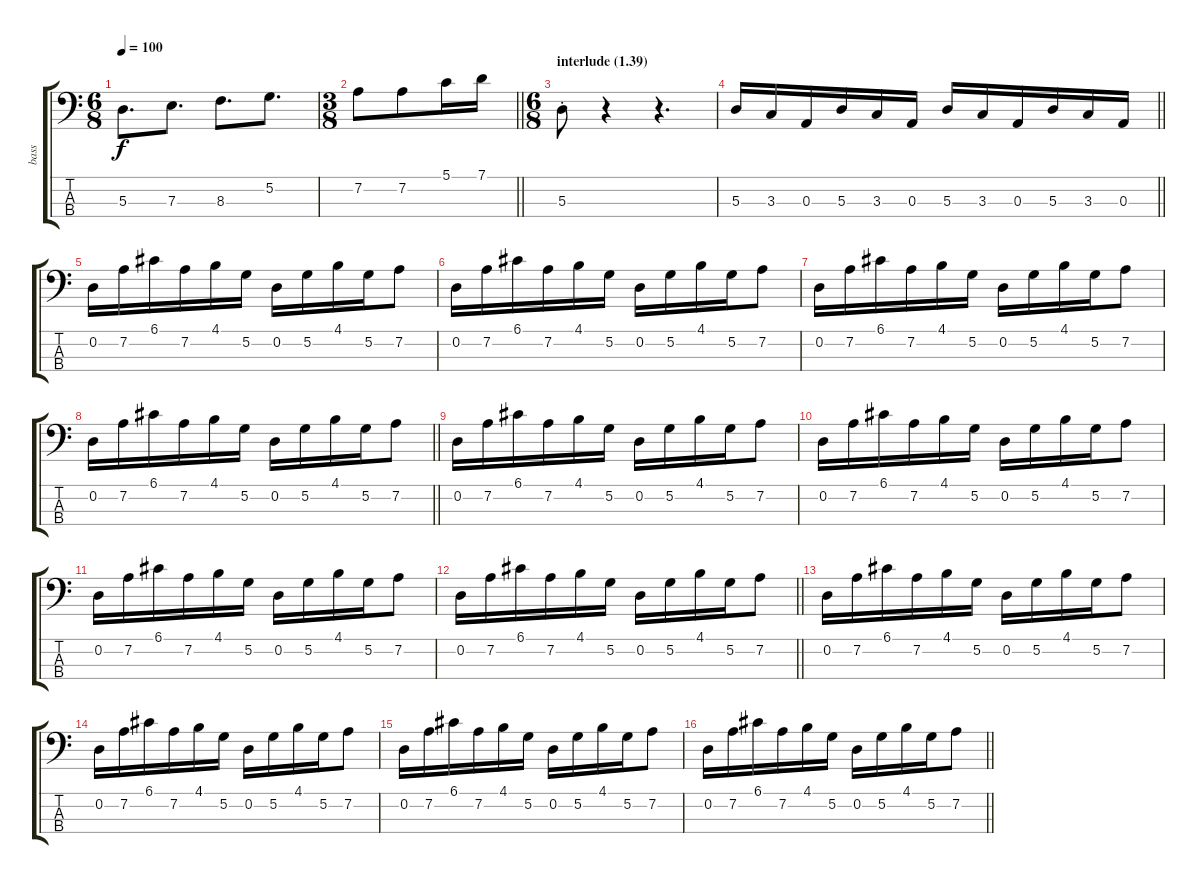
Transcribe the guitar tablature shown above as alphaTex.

\track ("bass" "bass") {instrument electricbasspick}
\staff {score tabs}
\tuning (G2 D2 A1 E1) {hide}
\ts (6 8)
\tempo 100
\clef f4
\ks c
5.3.8{d dy f} 7.3.8{d} 8.3.8{d} 5.2.8{d} |
\ts (3 8)
\barLineRight lightlight
7.2.8 7.2.8 5.1.16 7.1.16 |
\ts (6 8)
\section ("" "interlude (1.39)")
5.3{st}.8 r.4 r.4{d} |
\barLineRight lightlight
5.3.16 3.3.16 0.3.16 5.3.16 3.3.16 0.3.16 5.3.16 3.3.16 0.3.16 5.3.16 3.3.16 0.3.16 |
0.2.16 7.2.16 6.1.16 7.2.16 4.1.16 5.2.16 0.2.16 5.2.16 4.1.16 5.2.16 7.2.8 |
0.2.16 7.2.16 6.1.16 7.2.16 4.1.16 5.2.16 0.2.16 5.2.16 4.1.16 5.2.16 7.2.8 |
0.2.16 7.2.16 6.1.16 7.2.16 4.1.16 5.2.16 0.2.16 5.2.16 4.1.16 5.2.16 7.2.8 |
\barLineRight lightlight
0.2.16 7.2.16 6.1.16 7.2.16 4.1.16 5.2.16 0.2.16 5.2.16 4.1.16 5.2.16 7.2.8 |
0.2.16 7.2.16 6.1.16 7.2.16 4.1.16 5.2.16 0.2.16 5.2.16 4.1.16 5.2.16 7.2.8 |
0.2.16 7.2.16 6.1.16 7.2.16 4.1.16 5.2.16 0.2.16 5.2.16 4.1.16 5.2.16 7.2.8 |
0.2.16 7.2.16 6.1.16 7.2.16 4.1.16 5.2.16 0.2.16 5.2.16 4.1.16 5.2.16 7.2.8 |
\barLineRight lightlight
0.2.16 7.2.16 6.1.16 7.2.16 4.1.16 5.2.16 0.2.16 5.2.16 4.1.16 5.2.16 7.2.8 |
0.2.16 7.2.16 6.1.16 7.2.16 4.1.16 5.2.16 0.2.16 5.2.16 4.1.16 5.2.16 7.2.8 |
0.2.16 7.2.16 6.1.16 7.2.16 4.1.16 5.2.16 0.2.16 5.2.16 4.1.16 5.2.16 7.2.8 |
0.2.16 7.2.16 6.1.16 7.2.16 4.1.16 5.2.16 0.2.16 5.2.16 4.1.16 5.2.16 7.2.8 |
\barLineRight lightlight
0.2.16 7.2.16 6.1.16 7.2.16 4.1.16 5.2.16 0.2.16 5.2.16 4.1.16 5.2.16 7.2.8
